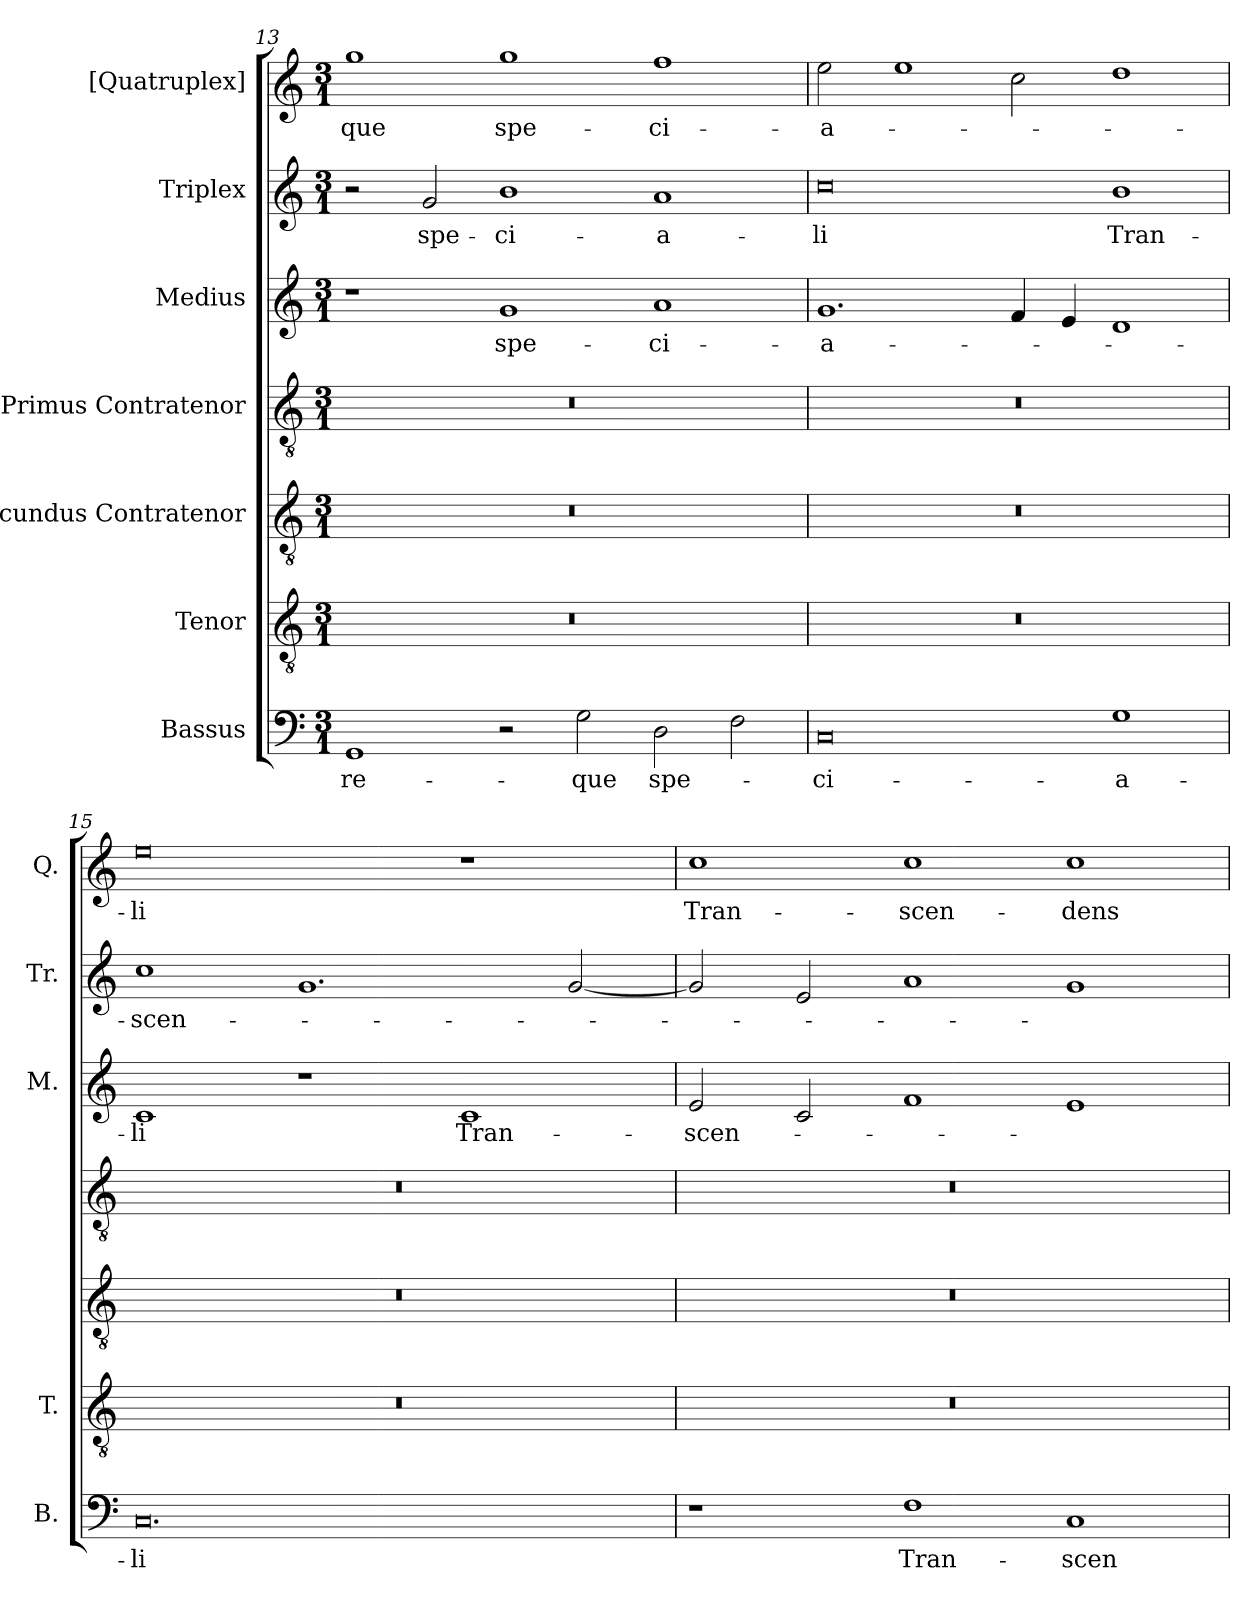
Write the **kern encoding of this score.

**kern	**text	**kern	**kern	**kern	**kern	**text	**kern	**text	**kern	**text
*part7	*part7	*part6	*part5	*part4	*part3	*part3	*part2	*part2	*part1	*part1
*staff7	*staff7	*staff6	*staff5	*staff4	*staff3	*staff3	*staff2	*staff2	*staff1	*staff1
*I"Bassus	*	*I"Tenor	*I"Secundus Contratenor	*I"Primus Contratenor	*I"Medius	*	*I"Triplex	*	*I"[Quatruplex]	*
*I'B.	*	*I'T.	*	*	*I'M.	*	*I'Tr.	*	*I'Q.	*
*clefF4	*	*clefGv2	*clefGv2	*clefGv2	*clefG2	*	*clefG2	*	*clefG2	*
*	*	*ITrd7c12	*ITrd7c12	*ITrd7c12	*	*	*	*	*	*
*k[]	*	*k[]	*k[]	*k[]	*k[]	*	*k[]	*	*k[]	*
*C:	*	*C:	*C:	*C:	*C:	*	*C:	*	*C:	*
*M3/1	*	*M3/1	*M3/1	*M3/1	*M3/1	*	*M3/1	*	*M3/1	*
=13	=13	=13	=13	=13	=13	=13	=13	=13	=13	=13
!	!LO:LY:b:color=#000000	!LO:N:vis=1	!LO:N:vis=1	!LO:N:vis=1	!	!	!	!	!	!
!	!	!	!	!	!	!	!	!	!	!LO:LY:b:color=#000000
1GGi	-re-	0.r	0.r	0.r	1r	.	2r	.	1ggi	-que
!	!	!	!	!	!	!	!	!LO:LY:b:color=#000000	!	!
.	.	.	.	.	.	.	2gi/	spe-	.	.
!	!	!	!	!	!	!LO:LY:b:color=#000000	!	!	!	!
!	!	!	!	!	!	!	!	!LO:LY:b:color=#000000	!	!
!	!	!	!	!	!	!	!	!	!	!LO:LY:b:color=#000000
2r	.	.	.	.	1gi	spe-	1bi	-ci-	1ggi	spe-
!	!LO:LY:b:color=#000000	!	!	!	!	!	!	!	!	!
2Gi\	-que	.	.	.	.	.	.	.	.	.
!	!LO:LY:b:color=#000000	!	!	!	!	!	!	!	!	!
!	!	!	!	!	!	!LO:LY:b:color=#000000	!	!	!	!
!	!	!	!	!	!	!	!	!LO:LY:b:color=#000000	!	!
!	!	!	!	!	!	!	!	!	!	!LO:LY:b:color=#000000
2Di\	spe-	.	.	.	1ai	-ci-	1ai	-a-	1ffi	-ci-
2Fi\	.	.	.	.	.	.	.	.	.	.
=14	=14	=14	=14	=14	=14	=14	=14	=14	=14	=14
!	!LO:LY:b:color=#000000	!LO:N:vis=1	!LO:N:vis=1	!LO:N:vis=1	!	!	!	!	!	!
!	!	!	!	!	!	!LO:LY:b:color=#000000	!	!	!	!
!	!	!	!	!	!	!	!	!LO:LY:b:color=#000000	!	!
!	!	!	!	!	!	!	!	!	!	!LO:LY:b:color=#000000
0Ci	-ci-	0.r	0.r	0.r	1.gi	-a-	0cci	-li	2eei\	-a-
.	.	.	.	.	.	.	.	.	1eei	.
.	.	.	.	.	4fi/	.	.	.	2cci\	.
.	.	.	.	.	4ei/	.	.	.	.	.
!	!LO:LY:b:color=#000000	!	!	!	!	!	!	!	!	!
!	!	!	!	!	!	!	!	!LO:LY:b:color=#000000	!	!
1Gi	-a-	.	.	.	1di	.	1bi	Tran-	1ddi	.
!!LO:LB:g=z
=15	=15	=15	=15	=15	=15	=15	=15	=15	=15	=15
!	!LO:LY:b:color=#000000	!LO:N:vis=1	!LO:N:vis=1	!LO:N:vis=1	!	!	!	!	!	!
!	!	!	!	!	!	!LO:LY:b:color=#000000	!	!	!	!
!	!	!	!	!	!	!	!	!LO:LY:b:color=#000000	!	!
!	!	!	!	!	!	!	!	!	!	!LO:LY:b:color=#000000
0.Ci	-li	0.r	0.r	0.r	1ci	-li	1cci	-scen-	0eei	-li
.	.	.	.	.	1r	.	1.gi	.	.	.
!	!	!	!	!	!	!LO:LY:b:color=#000000	!	!	!	!
.	.	.	.	.	1ci	Tran-	.	.	1r	.
.	.	.	.	.	.	.	[<2gi/	.	.	.
=16	=16	=16	=16	=16	=16	=16	=16	=16	=16	=16
!	!	!LO:N:vis=1	!LO:N:vis=1	!LO:N:vis=1	!	!	!	!	!	!
!	!	!	!	!	!	!LO:LY:b:color=#000000	!	!	!	!
!	!	!	!	!	!	!	!	!	!	!LO:LY:b:color=#000000
1r	.	0.r	0.r	0.r	2ei/	-scen-	2gi/]	.	1cci	Tran-
.	.	.	.	.	2ci/	.	2ei/	.	.	.
!	!LO:LY:b:color=#000000	!	!	!	!	!	!	!	!	!
!	!	!	!	!	!	!	!	!	!	!LO:LY:b:color=#000000
1Fi	Tran-	.	.	.	1fi	.	1ai	.	1cci	-scen-
!	!LO:LY:b:color=#000000	!	!	!	!	!	!	!	!	!
!	!	!	!	!	!	!	!	!	!	!LO:LY:b:color=#000000
1Ci	-scen-	.	.	.	1ei	.	1gi	.	1cci	-dens
=	=	=	=	=	=	=	=	=	=	=
*-	*-	*-	*-	*-	*-	*-	*-	*-	*-	*-
